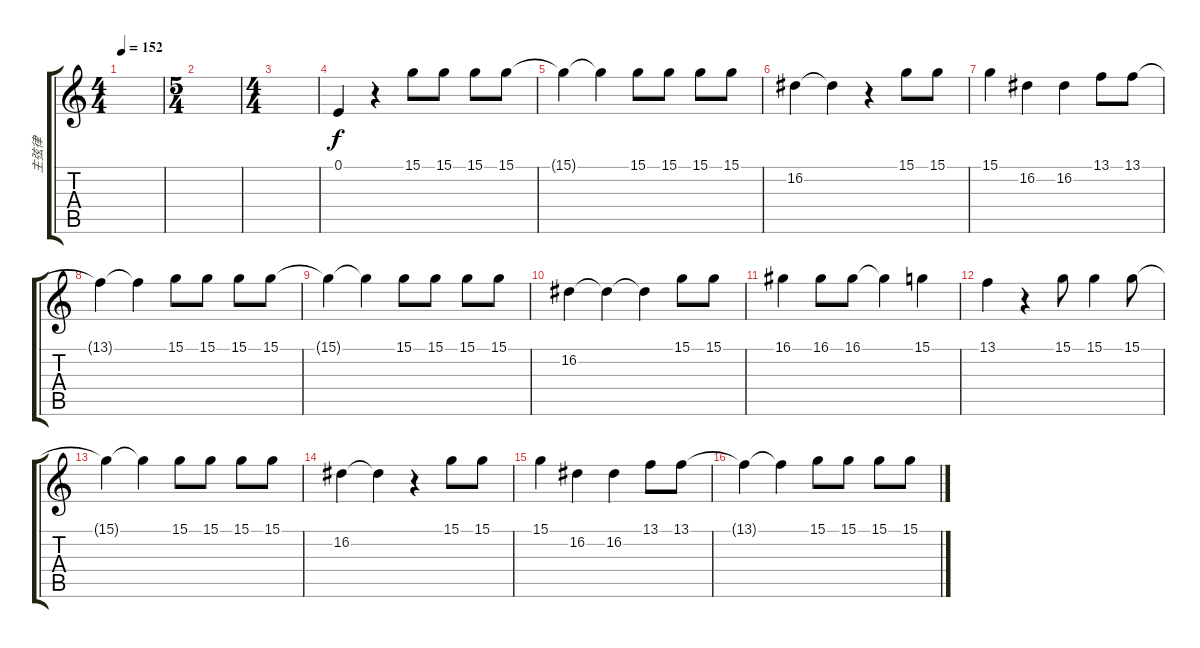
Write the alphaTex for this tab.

\track ("主弦律" "主弦律") {instrument synthvoice}
\staff {score tabs}
\tuning (E4 B3 G3 D3 A2 E2) {hide}
\ts (4 4)
\tempo 152
\clef g2
\ks c
|
\ts (5 4)
|
\ts (4 4)
|
0.1.4 r.4 15.1.8 15.1.8 15.1.8 15.1.8 |
15.1{t}.4 15.1{t}.4 15.1.8 15.1.8 15.1.8 15.1.8 |
16.2.4 16.2{t}.4 r.4 15.1.8 15.1.8 |
15.1.4 16.2.4 16.2.4 13.1.8 13.1.8 |
13.1{t}.4 13.1{t}.4 15.1.8 15.1.8 15.1.8 15.1.8 |
15.1{t}.4 15.1{t}.4 15.1.8 15.1.8 15.1.8 15.1.8 |
16.2.4 16.2{t}.4 16.2{t}.4 15.1.8 15.1.8 |
16.1.4 16.1.8 16.1.8 16.1{t}.4 15.1.4 |
13.1.4 r.4 15.1.8 15.1.4 15.1.8 |
15.1{t}.4 15.1{t}.4 15.1.8 15.1.8 15.1.8 15.1.8 |
16.2.4 16.2{t}.4 r.4 15.1.8 15.1.8 |
15.1.4 16.2.4 16.2.4 13.1.8 13.1.8 |
13.1{t}.4 13.1{t}.4 15.1.8 15.1.8 15.1.8 15.1.8
